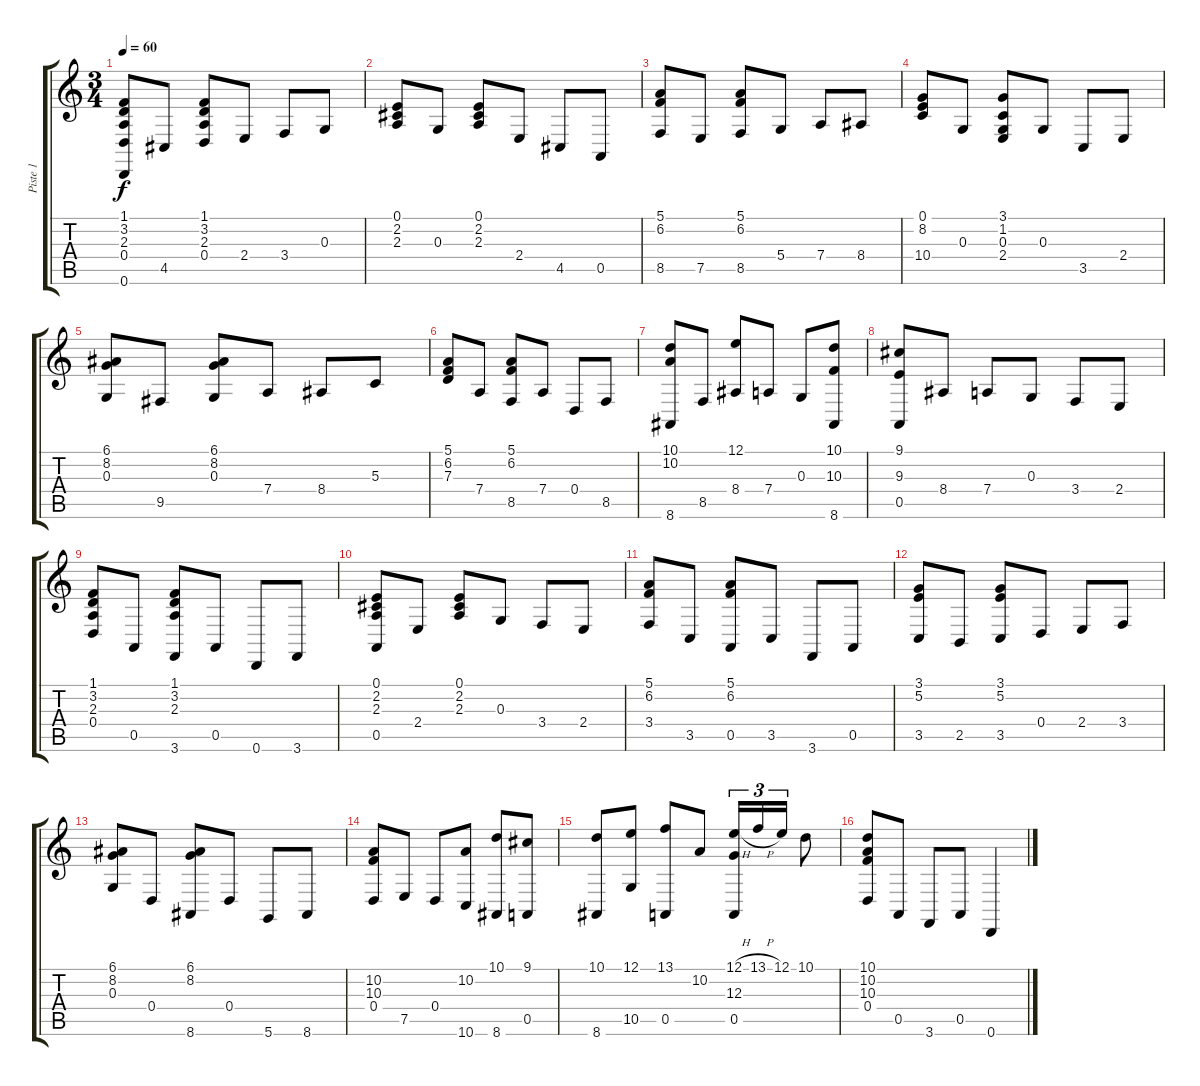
\track ("Piste 1" "Piste 1") {instrument churchorgan}
\staff {score tabs}
\tuning (E4 B3 G3 D3 A2 D2) {hide}
\ts (3 4)
\tempo 60
\clef g2
\ks c
(1.1 3.2 2.3 0.4 0.6).8{dy f} 4.5.8 (1.1 3.2 2.3 0.4).8 2.4.8 3.4.8 0.3.8 |
(0.1 2.2 2.3).8 0.3.8 (0.1 2.2 2.3).8 2.4.8 4.5.8 0.5.8 |
(5.1 6.2 8.5).8 7.5.8 (5.1 6.2 8.5).8 5.4.8 7.4.8 8.4.8 |
(0.1 8.2 10.4).8 0.3.8 (3.1 1.2 0.3 2.4).8 0.3.8 3.5.8 2.4.8 |
(6.1 8.2 0.3).8 9.5.8 (6.1 8.2 0.3).8 7.4.8 8.4.8 5.3.8 |
(5.1 6.2 7.3).8 7.4.8 (5.1 6.2 8.5).8 7.4.8 0.4.8 8.5.8 |
(10.1 10.2 8.6).8 8.5.8 (12.1 8.4).8 7.4.8 0.3.8 (10.1 10.3 8.6).8 |
(9.1 9.3 0.5).8 8.4.8 7.4.8 0.3.8 3.4.8 2.4.8 |
(1.1 3.2 2.3 0.4).8 0.5.8 (1.1 3.2 2.3 3.6).8 0.5.8 0.6.8 3.6.8 |
(0.1 2.2 2.3 0.5).8 2.4.8 (0.1 2.2 2.3).8 0.3.8 3.4.8 2.4.8 |
(5.1 6.2 3.4).8 3.5.8 (5.1 6.2 0.5).8 3.5.8 3.6.8 0.5.8 |
(3.1 5.2 3.5).8 2.5.8 (3.1 5.2 3.5).8 0.4.8 2.4.8 3.4.8 |
(6.1 8.2 0.3).8 0.4.8 (6.1 8.2 8.6).8 0.4.8 5.6.8 8.6.8 |
(10.2 10.3 0.4).8 7.5.8 0.4.8 (10.2 10.6).8 (10.1 8.6).8 (9.1 0.5).8 |
(10.1 8.6).8 (12.1 10.5).8 (13.1 0.5).8 10.2.8 (12.1{h} 12.3 0.5).16{tu (3 2)} 13.1{h}.16{tu (3 2)} 12.1.16{tu (3 2)} 10.1.8 |
(10.1 10.2 10.3 0.4).8 0.5.8 3.6.8 0.5.8 0.6.4
